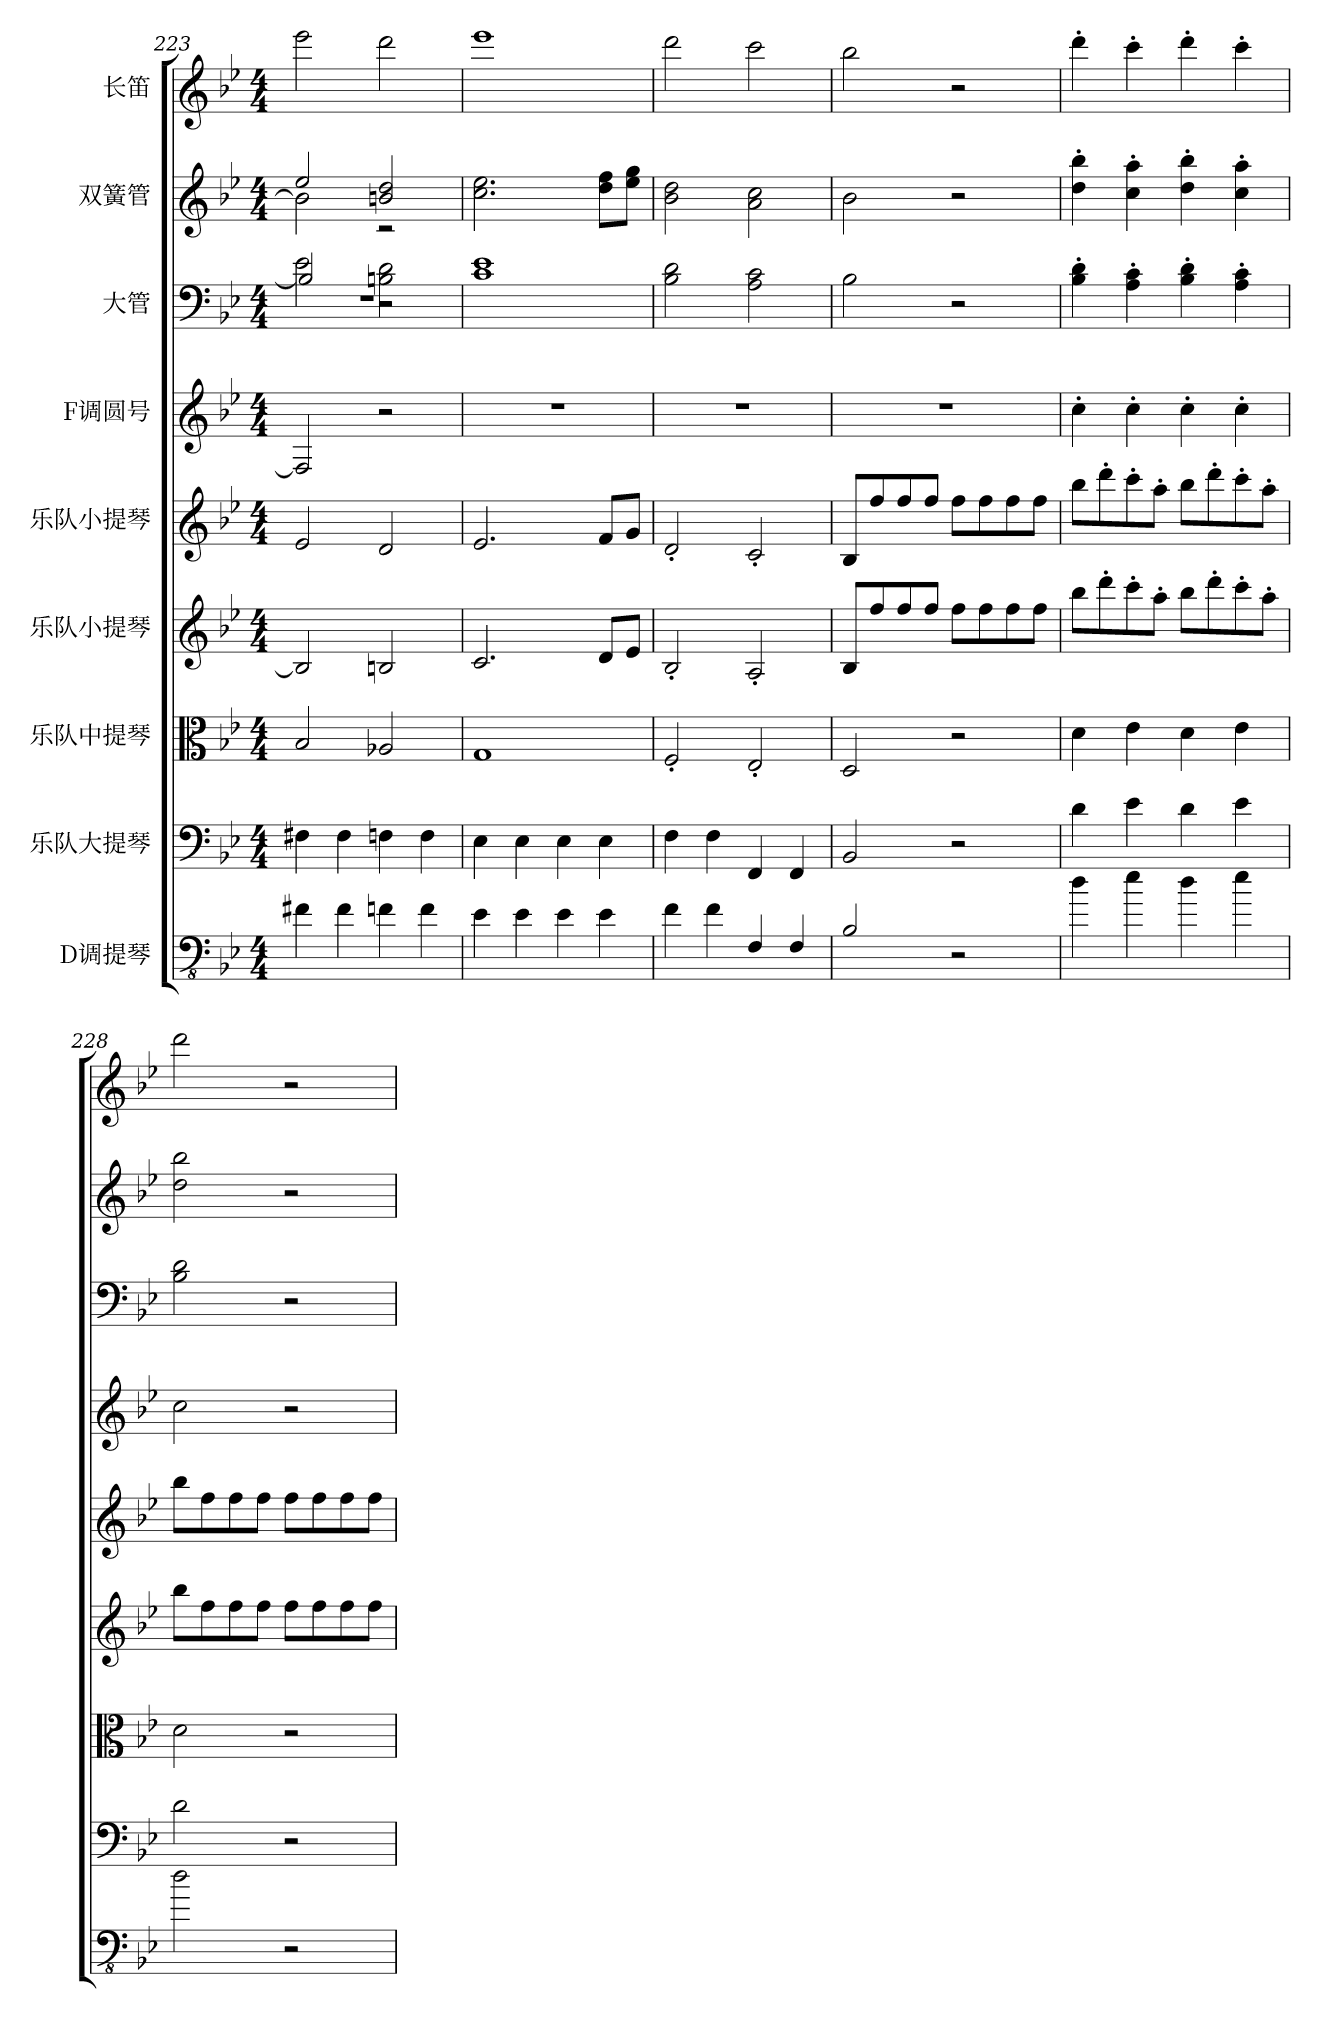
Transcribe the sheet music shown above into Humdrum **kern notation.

**kern	**kern	**kern	**kern	**kern	**kern	**kern	**kern	**kern
*part9	*part8	*part7	*part6	*part5	*part4	*part3	*part2	*part1
*staff9	*staff8	*staff7	*staff6	*staff5	*staff4	*staff3	*staff2	*staff1
*I"D调提琴	*I"乐队大提琴	*I"乐队中提琴	*I"乐队小提琴	*I"乐队小提琴	*I"F调圆号	*I"大管	*I"双簧管	*I"长笛
*clefFv4	*clefF4	*clefC3	*clefG2	*clefG2	*clefG2	*clefF4	*clefG2	*clefG2
*ITrd7c12	*	*	*	*	*ITrd4c7	*	*	*
*k[b-e-]	*k[b-e-]	*k[b-e-]	*k[b-e-]	*k[b-e-]	*k[b-e-a-]	*k[b-e-]	*k[b-e-]	*k[b-e-]
*M4/4	*M4/4	*M4/4	*M4/4	*M4/4	*M4/4	*M4/4	*M4/4	*M4/4
=223	=223	=223	=223	=223	=223	=223	=223	=223
*	*	*	*	*	*	*^	*^	*
*	*	*	*	*	*	*	*^	*	*	*
4FF#X\	4F#X\	2B-/	2B-/]	2e-/	2BB-/]	1r	2e-\	2B-/]	2ee-/	2b-\]	2eee-\
4FF#\	4F#\	.	.	.	.	.	.	.	.	.	.
4FFn\	4Fn\	2A-X/	2Bn/	2d/	2r	.	2Bn\ 2d\	2r	2bn/ 2dd/	2r	2ddd\
4FF\	4F\	.	.	.	.	.	.	.	.	.	.
*	*	*	*	*	*	*v	*v	*v	*	*	*
*	*	*	*	*	*	*	*v	*v	*
=224	=224	=224	=224	=224	=224	=224	=224	=224
4EE-\	4E-\	1G	2.c/	2.e-/	1r	1c 1e-	2.cc\ 2.ee-\	1eee-
4EE-\	4E-\	.	.	.	.	.	.	.
4EE-\	4E-\	.	.	.	.	.	.	.
4EE-\	4E-\	.	8d/L	8f/L	.	.	8dd\ 8ff\L	.
.	.	.	8e-/J	8g/J	.	.	8ee-\ 8gg\J	.
=225	=225	=225	=225	=225	=225	=225	=225	=225
4FF\	4F\	2F'/	2B-'/	2d'/	1r	2B-\ 2d\	2b-\ 2dd\	2ddd\
4FF\	4F\	.	.	.	.	.	.	.
4FFF/	4FF/	2E-'/	2A'/	2c'/	.	2A\ 2c\	2a\ 2cc\	2ccc\
4FFF/	4FF/	.	.	.	.	.	.	.
=226	=226	=226	=226	=226	=226	=226	=226	=226
*	*	*	*	*	*	*	*	*MM275
2BBB-/	2BB-/	2D/	8B-/L	8B-/L	1r	2B-\	2b-\	2bb-\
.	.	.	8ff/	8ff/	.	.	.	.
.	.	.	8ff/	8ff/	.	.	.	.
.	.	.	8ff/J	8ff/J	.	.	.	.
2r	2r	2r	8ff\L	8ff\L	.	2r	2r	2r
.	.	.	8ff\	8ff\	.	.	.	.
.	.	.	8ff\	8ff\	.	.	.	.
.	.	.	8ff\J	8ff\J	.	.	.	.
=227	=227	=227	=227	=227	=227	=227	=227	=227
4D\	4d\	4d\	8bb-\L	8bb-\L	4f'\	4B-\' 4d\'	4dd\' 4bb-\'	4ddd'\
.	.	.	8ddd'\	8ddd'\	.	.	.	.
4E-\	4e-\	4e-\	8ccc'\	8ccc'\	4f'\	4A\' 4c\'	4cc\' 4aa\'	4ccc'\
.	.	.	8aa'\J	8aa'\J	.	.	.	.
4D\	4d\	4d\	8bb-\L	8bb-\L	4f'\	4B-\' 4d\'	4dd\' 4bb-\'	4ddd'\
.	.	.	8ddd'\	8ddd'\	.	.	.	.
4E-\	4e-\	4e-\	8ccc'\	8ccc'\	4f'\	4A\' 4c\'	4cc\' 4aa\'	4ccc'\
.	.	.	8aa'\J	8aa'\J	.	.	.	.
!!LO:PB:g=z
=228	=228	=228	=228	=228	=228	=228	=228	=228
2D\	2d\	2d\	8bb-\L	8bb-\L	2f\	2B-\ 2d\	2dd\ 2bb-\	2ddd\
.	.	.	8ff\	8ff\	.	.	.	.
.	.	.	8ff\	8ff\	.	.	.	.
.	.	.	8ff\J	8ff\J	.	.	.	.
2r	2r	2r	8ff\L	8ff\L	2r	2r	2r	2r
.	.	.	8ff\	8ff\	.	.	.	.
.	.	.	8ff\	8ff\	.	.	.	.
.	.	.	8ff\J	8ff\J	.	.	.	.
=	=	=	=	=	=	=	=	=
*-	*-	*-	*-	*-	*-	*-	*-	*-
